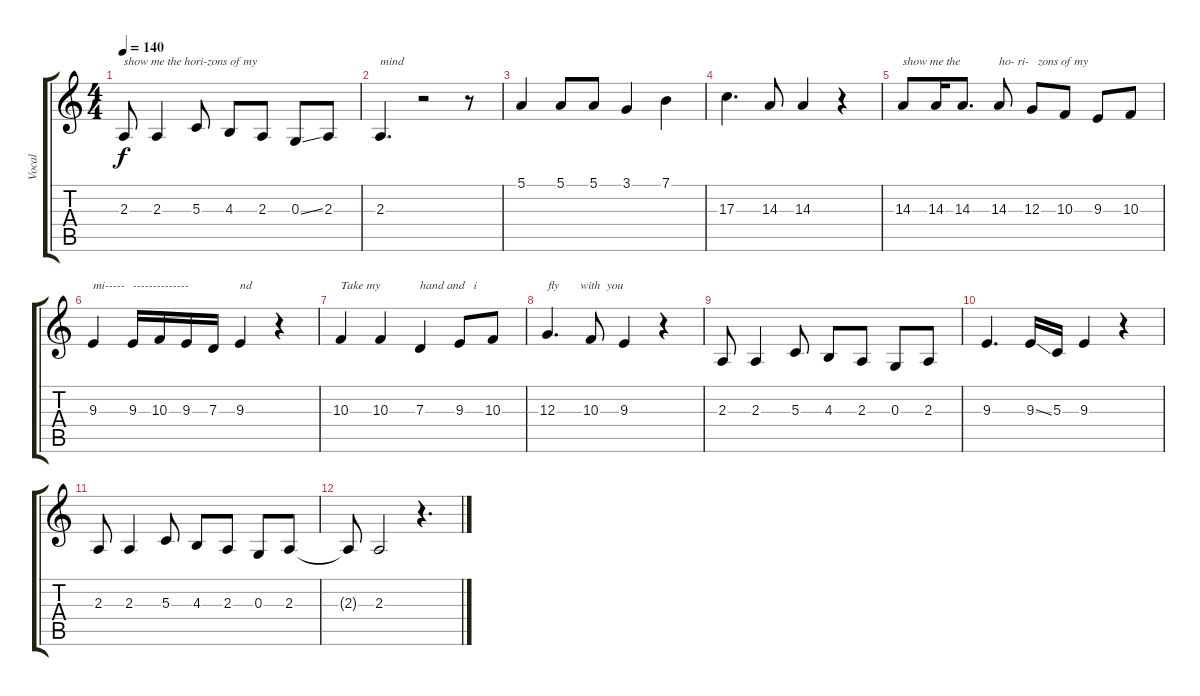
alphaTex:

\track ("Vocal" "Vocal") {instrument frenchhorn}
\staff {score tabs}
\tuning (E4 B3 G3 D3 A2 E2) {hide}
\ts (4 4)
\tempo 140
\clef g2
\ks c
2.3.8{txt "show me the hori-zons of my" dy f} 2.3.4 5.3.8 4.3.8 2.3.8 0.3{ss}.8 2.3.8 |
2.3.4{d txt "mind"} r.2 r.8 |
5.1.4 5.1.8 5.1.8 3.1.4 7.1.4 |
17.3.4{d} 14.3.8 14.3.4 r.4 |
14.3.8{txt "show me the"} 14.3.16 14.3.8{d} 14.3.8{txt "ho- ri-   zons of my"} 12.3.8 10.3.8 9.3.8 10.3.8 |
9.3.4{txt "mi-----"} 9.3.16{txt "--------------"} 10.3.16 9.3.16 7.3.16 9.3.4{txt "nd"} r.4 |
10.3.4{txt "Take my"} 10.3.4 7.3.4{txt "hand and   i"} 9.3.8 10.3.8 |
12.3.4{d txt "fly       with  you"} 10.3.8 9.3.4 r.4 |
2.3.8 2.3.4 5.3.8 4.3.8 2.3.8 0.3.8 2.3.8 |
9.3.4{d} 9.3{ss}.16 5.3.16 9.3.4 r.4 |
2.3.8 2.3.4 5.3.8 4.3.8 2.3.8 0.3.8 2.3.8 |
2.3{t}.8 2.3.2 r.4{d}
